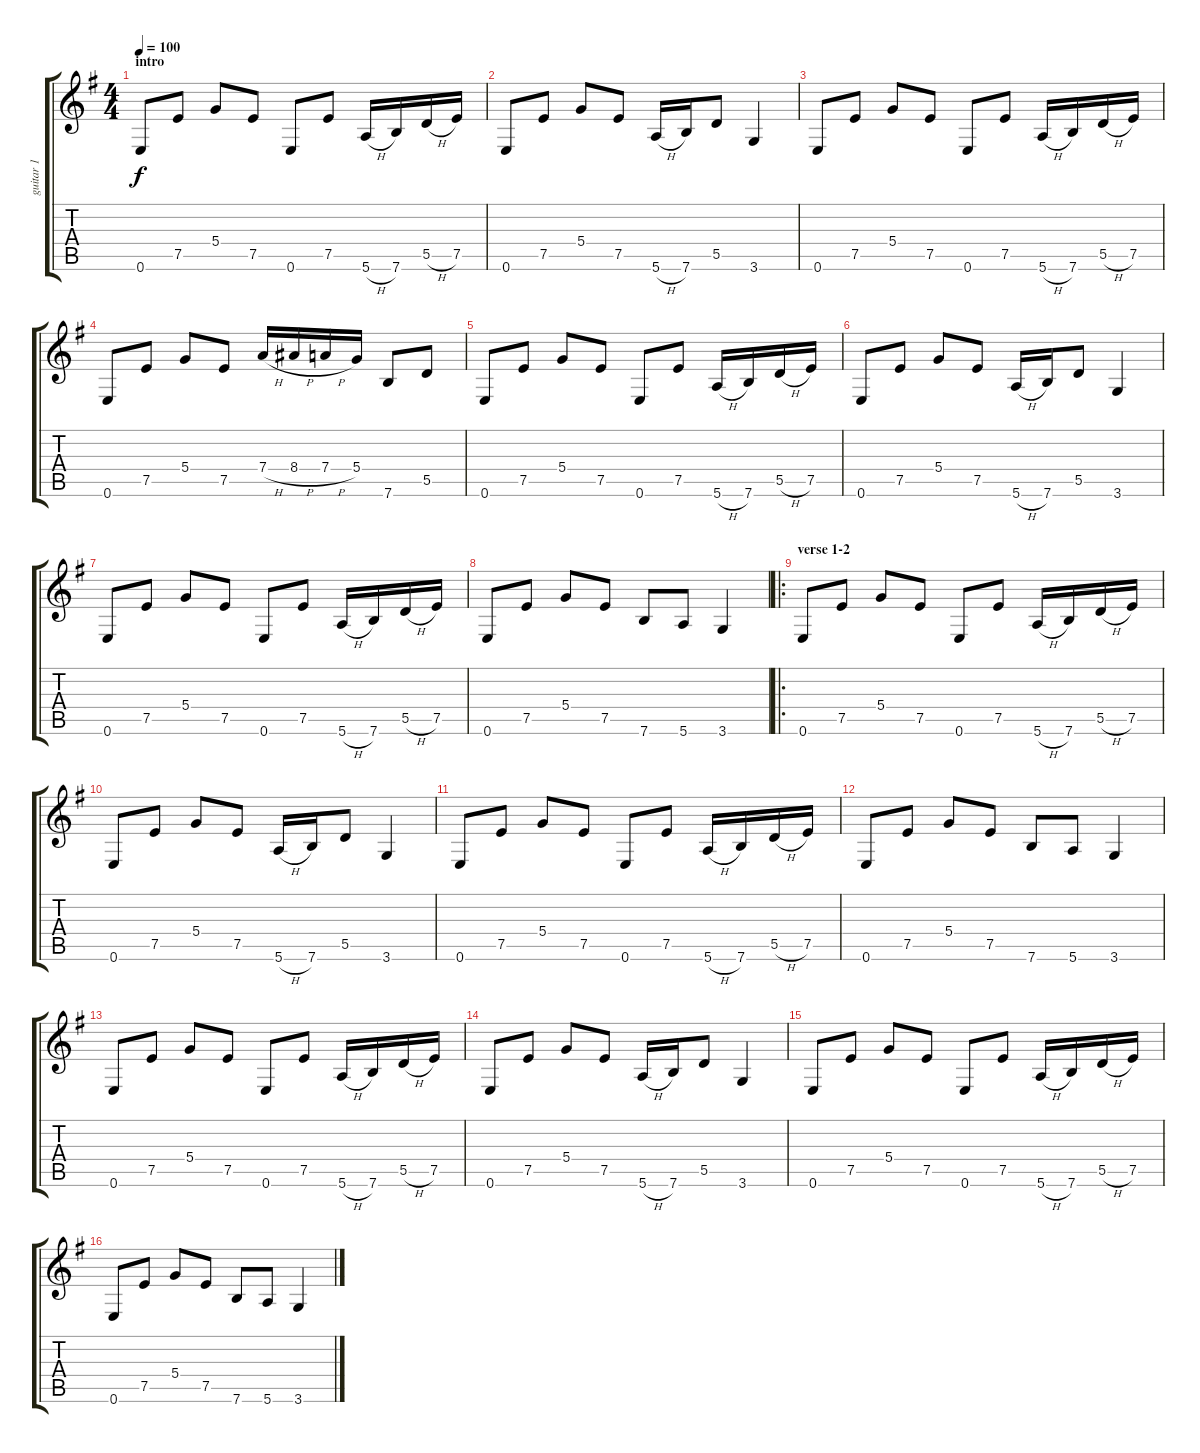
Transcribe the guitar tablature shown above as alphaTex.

\track ("guitar 1" "guitar 1") {instrument overdrivenguitar}
\staff {score tabs}
\tuning (E4 B3 G3 D3 A2 E2) {hide}
\ts (4 4)
\section ("" "intro")
\tempo 100
\clef g2
\ks g
0.6.8{dy f instrument overdrivenguitar} 7.5.8 5.4.8 7.5.8 0.6.8 7.5.8 5.6{h}.16 7.6.16 5.5{h}.16 7.5.16 |
0.6.8 7.5.8 5.4.8 7.5.8 5.6{h}.16 7.6.16 5.5.8 3.6.4 |
0.6.8 7.5.8 5.4.8 7.5.8 0.6.8 7.5.8 5.6{h}.16 7.6.16 5.5{h}.16 7.5.16 |
0.6.8 7.5.8 5.4.8 7.5.8 7.4{h}.16 8.4{h}.16 7.4{h}.16 5.4.16 7.6.8 5.5.8 |
0.6.8 7.5.8 5.4.8 7.5.8 0.6.8 7.5.8 5.6{h}.16 7.6.16 5.5{h}.16 7.5.16 |
0.6.8 7.5.8 5.4.8 7.5.8 5.6{h}.16 7.6.16 5.5.8 3.6.4 |
0.6.8 7.5.8 5.4.8 7.5.8 0.6.8 7.5.8 5.6{h}.16 7.6.16 5.5{h}.16 7.5.16 |
0.6.8 7.5.8 5.4.8 7.5.8 7.6.8 5.6.8 3.6.4 |
\ro
\section ("" "verse 1-2")
0.6.8 7.5.8 5.4.8 7.5.8 0.6.8 7.5.8 5.6{h}.16 7.6.16 5.5{h}.16 7.5.16 |
0.6.8 7.5.8 5.4.8 7.5.8 5.6{h}.16 7.6.16 5.5.8 3.6.4 |
0.6.8 7.5.8 5.4.8 7.5.8 0.6.8 7.5.8 5.6{h}.16 7.6.16 5.5{h}.16 7.5.16 |
0.6.8 7.5.8 5.4.8 7.5.8 7.6.8 5.6.8 3.6.4 |
0.6.8 7.5.8 5.4.8 7.5.8 0.6.8 7.5.8 5.6{h}.16 7.6.16 5.5{h}.16 7.5.16 |
0.6.8 7.5.8 5.4.8 7.5.8 5.6{h}.16 7.6.16 5.5.8 3.6.4 |
0.6.8 7.5.8 5.4.8 7.5.8 0.6.8 7.5.8 5.6{h}.16 7.6.16 5.5{h}.16 7.5.16 |
0.6.8 7.5.8 5.4.8 7.5.8 7.6.8 5.6.8 3.6.4
